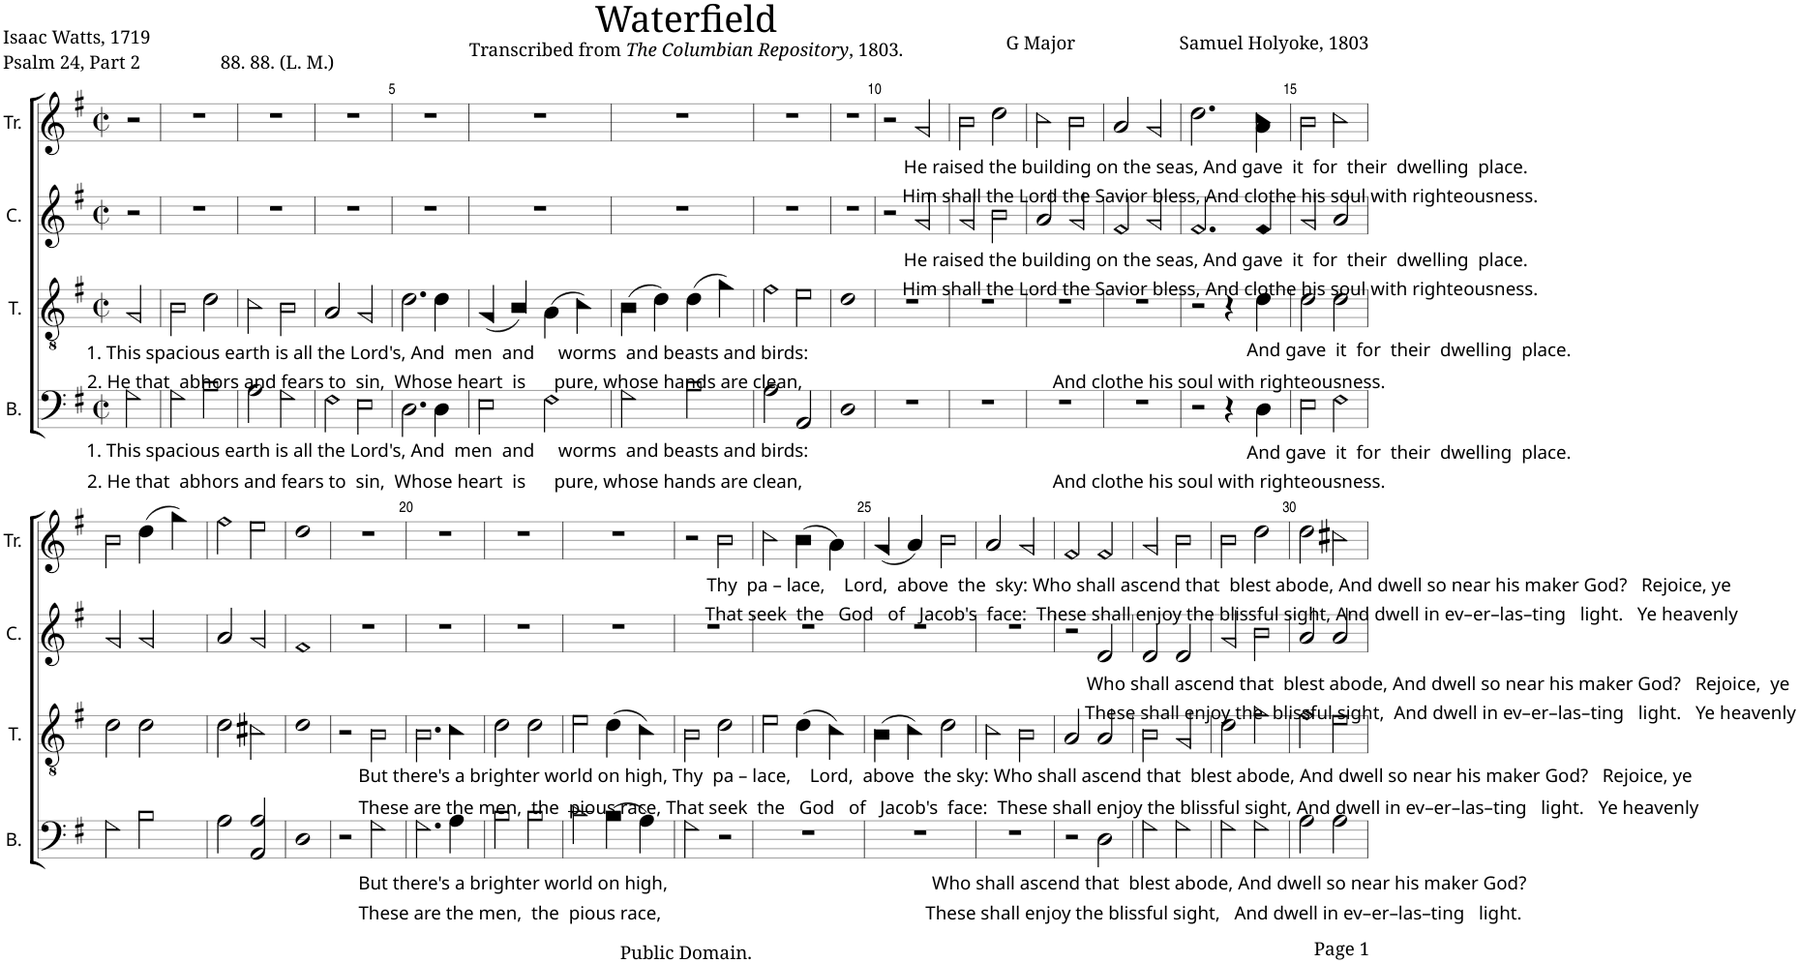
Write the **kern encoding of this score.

**kern	**kern	**kern	**kern
*part4	*part3	*part2	*part1
*staff4	*staff3	*staff2	*staff1
*I"B.	*I"T.	*I"C.	*I"Tr.
*I'B.	*I'T.	*I'C.	*I'Tr.
*clefF4	*clefGv2	*clefG2	*clefG2
*k[f#]	*k[f#]	*k[f#]	*k[f#]
*M2/2	*M2/2	*M2/2	*M2/2
*met(c|)	*met(c|)	*met(c|)	*met(c|)
=1	=1	=1	=1
!	!LO:TX:b:t=1. This spacious earth is all the Lord's, And  men  and     worms  and beasts and birds&colon;	!	!
!	!LO:TX:b:t=2. He that  abhors and fears to  sin,  Whose heart  is      pure, whose hands are clean,                                                     And clothe his soul with righteousness.	!	!
!LO:TX:b:t=1. This spacious earth is all the Lord's, And  men  and     worms  and beasts and birds&colon;	!	!	!
!LO:TX:b:t=2. He that  abhors and fears to  sin,  Whose heart  is      pure, whose hands are clean,                                                     And clothe his soul with righteousness.	!	!	!
2G!\	2G!/	2r	2r
=2	=2	=2	=2
2G!\	2B!\	1r	1r
2B!\	2d!\	.	.
=3	=3	=3	=3
2A!\	2c!\	1r	1r
2G!\	2B!\	.	.
=4	=4	=4	=4
2F#!\	2A!/	1r	1r
2E!\	2G!/	.	.
=5	=5	=5	=5
2.D!\	2.d!\	1r	1r
4D!\	4d!\	.	.
=6	=6	=6	=6
2E!\	(4G!/	1r	1r
.	4B!/)	.	.
2F#!\	(4A!\	.	.
.	4c!\)	.	.
=7	=7	=7	=7
2G!\	(4B!\	1r	1r
.	4d!\)	.	.
2B!\	(4d!\	.	.
.	4g!\)	.	.
=8	=8	=8	=8
2A!\	2f#!\	1r	1r
2AA!/	2e!\	.	.
=9	=9	=9	=9
1D!	1d!	1r	1r
=10	=10	=10	=10
1r	1r	2r	2r
!	!	!	!LO:TX:b:t=He raised the building on the seas, And gave  it  for  their  dwelling  place.
!	!	!	!LO:TX:b:t=Him shall the Lord the Savior bless, And clothe his soul with righteousness.
!	!	!LO:TX:b:t=He raised the building on the seas, And gave  it  for  their  dwelling  place.	!
!	!	!LO:TX:b:t=Him shall the Lord the Savior bless, And clothe his soul with righteousness.	!
.	.	2g!/	2g!/
=11	=11	=11	=11
1r	1r	2g!/	2b!\
.	.	2b!\	2dd!\
=12	=12	=12	=12
1r	1r	2a!/	2cc!\
.	.	2g!/	2b!\
=13	=13	=13	=13
1r	1r	2f#!/	2a!/
.	.	2g!/	2g!/
=14	=14	=14	=14
2r	2r	2.f#!/	2.dd!\
4r	4r	.	.
!	!LO:TX:b:t=And gave  it  for  their  dwelling  place.	!	!
!LO:TX:b:t=And gave  it  for  their  dwelling  place.	!	!	!
4D!\	4d!\	4f#!/	4a!\ 4cc!\
=15	=15	=15	=15
2E!\	2d!\	2g!/	2b!\
2F#!\	2d!\	2a!/	2cc!\
!!LO:LB:g=z
=16	=16	=16	=16
2G!\	2d!\	2g!/	2b!\
2B!\	2d!\	2g!/	(4dd!\
.	.	.	4gg!\)
=17	=17	=17	=17
2A!\	2d!\	2a!/	2ff#!\
2AA!/ 2A!/	2c#X!\	2g!/	2ee!\
=18	=18	=18	=18
1D!	1d!	1f#!	1dd!
=19	=19	=19	=19
2r	2r	1r	1r
!	!LO:TX:b:t=But there's a brighter world on high, Thy  pa – lace,    Lord,  above  the sky&colon; Who shall ascend that  blest abode, And dwell so near his maker God?   Rejoice, ye	!	!
!	!LO:TX:b:t=These are the men,  the  pious race, That seek  the   God   of   Jacob's  face&colon;  These shall enjoy the blissful sight, And dwell in ev–er–las–ting   light.   Ye heavenly	!	!
!LO:TX:b:t=But there's a brighter world on high,                                                        Who shall ascend that  blest abode, And dwell so near his maker God?	!	!	!
!LO:TX:b:t=These are the men,  the  pious race,                                                        These shall enjoy the blissful sight,   And dwell in ev–er–las–ting   light.	!	!	!
2G!\	2B!\	.	.
=20	=20	=20	=20
2.G!\	2.B!\	1r	1r
4A!\	4c!\	.	.
=21	=21	=21	=21
2B!\	2d!\	1r	1r
2B!\	2d!\	.	.
=22	=22	=22	=22
2c!\	2e!\	1r	1r
(4B!\	(4d!\	.	.
4A!\)	4c!\)	.	.
=23	=23	=23	=23
2G!\	2B!\	1r	2r
!	!	!	!LO:TX:b:t=Thy  pa – lace,    Lord,  above  the  sky&colon; Who shall ascend that  blest abode, And dwell so near his maker God?   Rejoice, ye
!	!	!	!LO:TX:b:t=That seek  the   God   of   Jacob's  face&colon;  These shall enjoy the blissful sight, And dwell in ev–er–las–ting   light.   Ye heavenly
2r	2d!\	.	2b!\
=24	=24	=24	=24
1r	2e!\	1r	2cc!\
.	(4d!\	.	(4b!\
.	4c!\)	.	4a!\)
=25	=25	=25	=25
1r	(4B!\	1r	(4g!/
.	4c!\)	.	4a!/)
.	2d!\	.	2b!\
=26	=26	=26	=26
1r	2c!\	1r	2a!/
.	2B!\	.	2g!/
=27	=27	=27	=27
2r	2A!/	2r	2f#!/
!	!	!LO:TX:b:t=Who shall ascend that  blest abode, And dwell so near his maker God?   Rejoice,  ye	!
!	!	!LO:TX:b:t=These shall enjoy the  blissful sight,  And dwell in ev–er–las–ting   light.   Ye heavenly	!
2D!\	2A!/	2d!/	2f#!/
=28	=28	=28	=28
2G!\	2B!\	2d!/	2g!/
2G!\	2G!/	2d!/	2b!\
=29	=29	=29	=29
2G!\	2d!\	2g!/	2b!\
2G!\	2g!\	2b!\	2dd!\
=30	=30	=30	=30
2A!\	2f#!\	2a!/	2dd!\
2A!\	2e!\	2a!/	2cc#X!\
=	=	=	=
*-	*-	*-	*-
